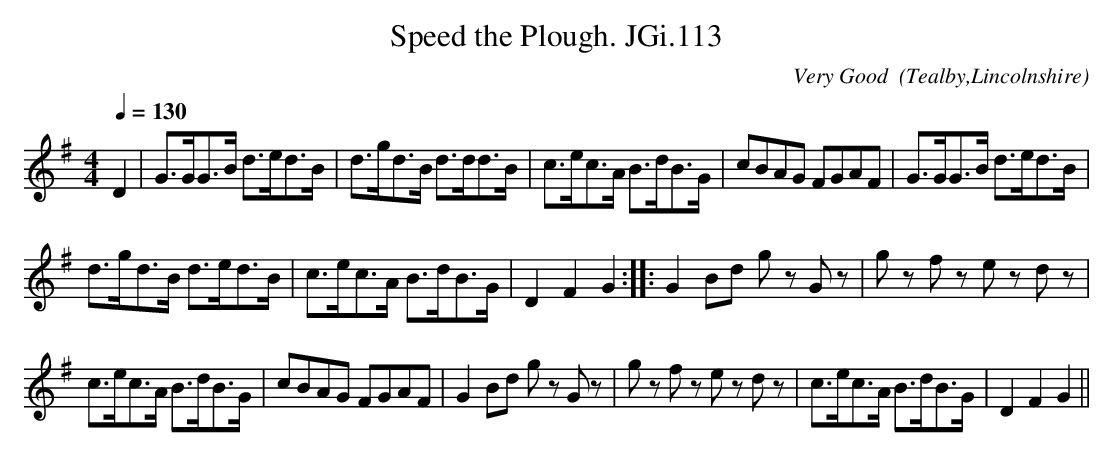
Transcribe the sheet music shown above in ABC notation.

X:1
T:Speed the Plough. JGi.113
C:Very Good
L:1/8
M:4/4
O:Tealby,Lincolnshire
Q:1/4=130
K:G
D2|G>GG>B d>ed>B|d>gd>B d>dd>B|c>ec>A B>dB>G|cBAG FGAF|G>GG>B d>ed>B|
d>gd>B d>ed>B|c>ec>A B>dB>G|D2F2G2:||:G2Bd g zGz|g zf ze zd z|
c>ec>A B>dB>G|cBAG FGAF|G2Bd g zGz|g zf ze zd z|c>ec>A B>dB>G|D2F2G2||
